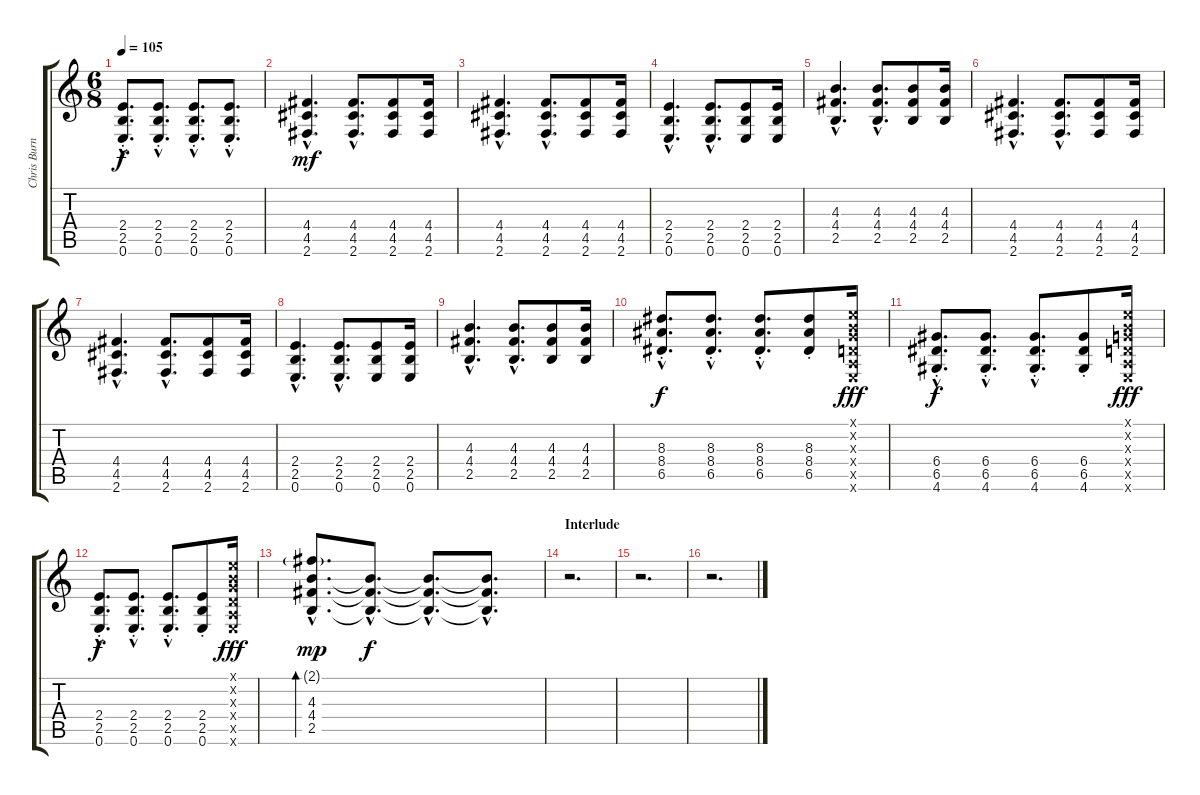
\track ("Chris Burney - Rythm Guitar" "Chris Burn") {instrument distortionguitar}
\staff {score tabs}
\tuning (E4 B3 G3 D3 A2 E2) {hide}
\ts (6 8)
\tempo 105
\clef g2
\ks c
(2.4{hac st} 2.5{hac st} 0.6{hac st}).8{d dy f} (2.4{hac st} 2.5{hac st} 0.6{hac st}).8{d} (2.4{hac st} 2.5{hac st} 0.6{hac st}).8{d} (2.4{hac st} 2.5{hac st} 0.6{hac st}).8{d} |
(4.4{hac} 4.5{hac} 2.6{hac}).4{d dy mf} (4.4{hac} 4.5{hac} 2.6{hac}).8{d} (4.4 4.5 2.6).8 (4.4 4.5 2.6).16 |
(4.4{hac} 4.5{hac} 2.6{hac}).4{d} (4.4{hac} 4.5{hac} 2.6{hac}).8{d} (4.4 4.5 2.6).8 (4.4 4.5 2.6).16 |
(2.4{hac} 2.5{hac} 0.6{hac}).4{d} (2.4{hac} 2.5{hac} 0.6{hac}).8{d} (2.4 2.5 0.6).8 (2.4 2.5 0.6).16 |
(4.3{hac} 4.4{hac} 2.5{hac}).4{d} (4.3{hac} 4.4{hac} 2.5{hac}).8{d} (4.3 4.4 2.5).8 (4.3 4.4 2.5).16 |
(4.4{hac} 4.5{hac} 2.6{hac}).4{d} (4.4{hac} 4.5{hac} 2.6{hac}).8{d} (4.4 4.5 2.6).8 (4.4 4.5 2.6).16 |
(4.4{hac} 4.5{hac} 2.6{hac}).4{d} (4.4{hac} 4.5{hac} 2.6{hac}).8{d} (4.4 4.5 2.6).8 (4.4 4.5 2.6).16 |
(2.4{hac} 2.5{hac} 0.6{hac}).4{d} (2.4{hac} 2.5{hac} 0.6{hac}).8{d} (2.4 2.5 0.6).8 (2.4 2.5 0.6).16 |
(4.3{hac} 4.4{hac} 2.5{hac}).4{d} (4.3{hac} 4.4{hac} 2.5{hac}).8{d} (4.3 4.4 2.5).8 (4.3 4.4 2.5).16 |
(8.3{hac st} 8.4{hac st} 6.5{hac st}).8{d dy f} (8.3{hac st} 8.4{hac st} 6.5{hac st}).8{d} (8.3{hac st} 8.4{hac st} 6.5{hac st}).8{d} (8.3{st} 8.4{st} 6.5{st}).8 (0.1{x} 0.2{x} 0.3{x} 0.4{x} 0.5{x} 0.6{x}).16{dy fff} |
(6.4{hac st} 6.5{hac st} 4.6{hac st}).8{d dy f} (6.4{hac st} 6.5{hac st} 4.6{hac st}).8{d} (6.4{hac st} 6.5{hac st} 4.6{hac st}).8{d} (6.4{st} 6.5{st} 4.6{st}).8 (0.1{x} 0.2{x} 0.3{x} 0.4{x} 0.5{x} 0.6{x}).16{dy fff} |
(2.4{hac st} 2.5{hac st} 0.6{hac st}).8{d dy f} (2.4{hac st} 2.5{hac st} 0.6{hac st}).8{d} (2.4{hac st} 2.5{hac st} 0.6{hac st}).8{d} (2.4{st} 2.5{st} 0.6{st}).8 (0.1{x} 0.2{x} 0.3{x} 0.4{x} 0.5{x} 0.6{x}).16{dy fff} |
(2.1{g hac} 4.3{hac} 4.4{hac} 2.5{hac}).8{d bd 480 dy mp} (4.3{hac t} 4.4{hac t} 2.5{hac t}).8{d dy f volume 11} (4.3{hac t} 4.4{hac t} 2.5{hac t}).8{d volume 10} (4.3{hac t} 4.4{hac t} 2.5{hac t}).8{d volume 8} |
\section ("" "Interlude")
r.2{d} |
r.2{d} |
r.2{d}
